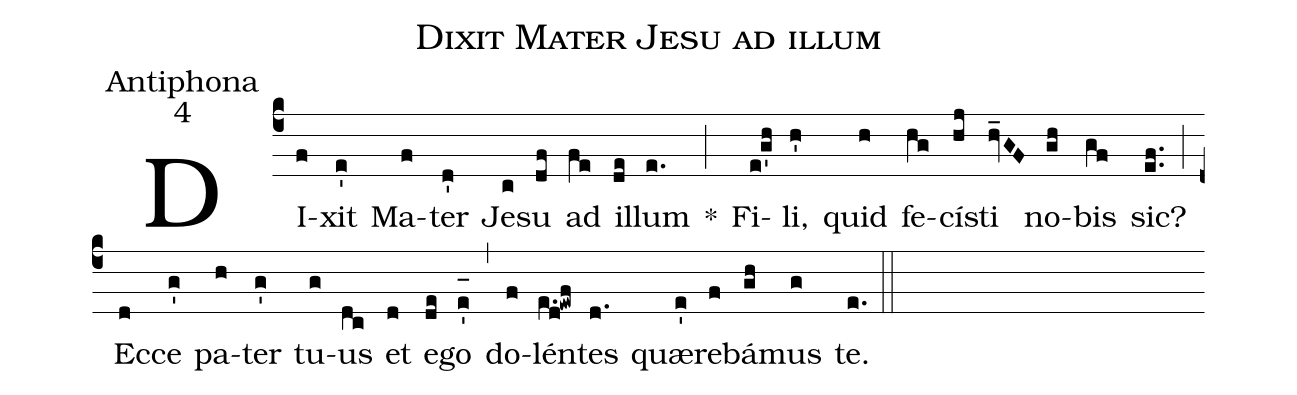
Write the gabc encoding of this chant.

name:Dixit Mater Jesu ad illum;
office-part:Antiphona;
mode:4;
%%
(c4) DI(f)xit(e') Ma(f)ter(d') Je(c)su(df) ad(fe) il(de)lum(e.) *(;) Fi(e!g'h)li,(h') quid(h) fe(hg)cí(hj)sti(hv_GF) no(gh)bis(gf) sic?(ef..) (;) Ec(d)ce(g') pa(h)ter(g') tu(g)us(dc) et(d) e(de)go(e'_[oh:h]) (,) do(f)lén(e.d!ewf)tes(d.) quæ(e')re(f)bá(gh)mus(g) te.(e.) (::)

%<eu>E(h) u(g) o(h) u(ih) a(gf) e.</eu>(e.) (::)
